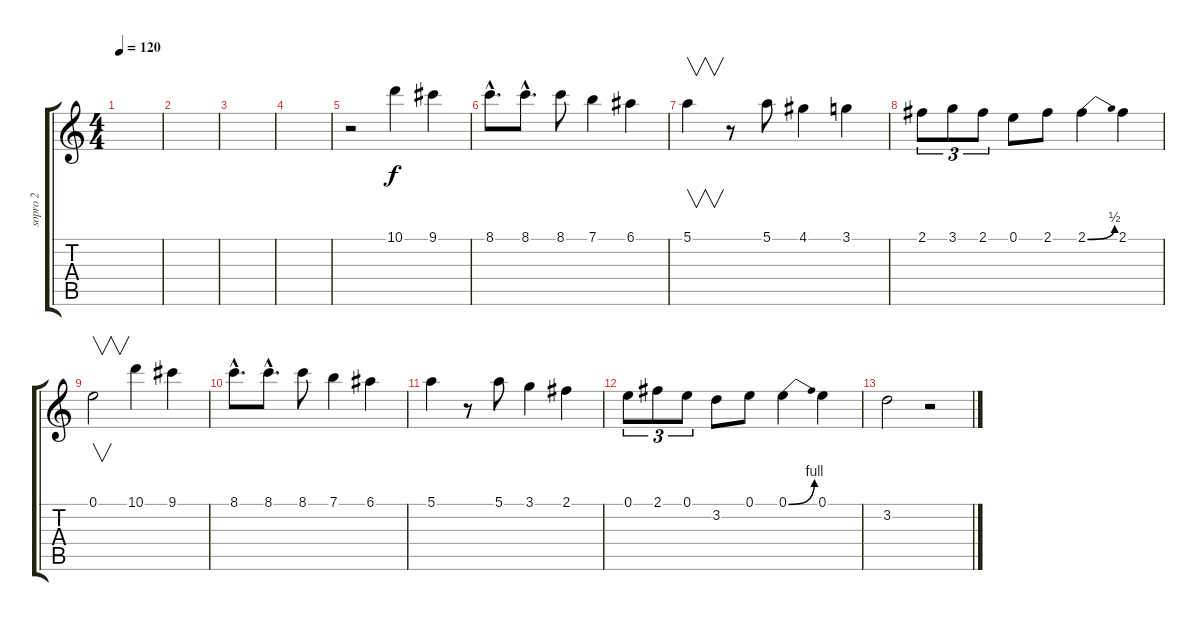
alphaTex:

\track ("sopro 2" "sopro 2") {instrument overdrivenguitar}
\staff {score tabs}
\tuning (E4 B3 G3 D3 A2 E2) {hide}
\ts (4 4)
\tempo 120
\clef g2
\ks c
|
|
|
|
r.2 10.1.4 9.1.4 |
8.1{hac}.8{d} 8.1{hac}.8{d} 8.1.8 7.1.4 6.1.4 |
5.1.4{v} r.8 5.1.8 4.1.4 3.1.4 |
2.1.8{tu (3 2)} 3.1.8{tu (3 2)} 2.1.8{tu (3 2)} 0.1.8 2.1.8 2.1{be (bend 0 0 60 2)}.4 2.1.4 |
0.1.2{v} 10.1.4 9.1.4 |
8.1{hac}.8{d} 8.1{hac}.8{d} 8.1.8 7.1.4 6.1.4 |
5.1.4 r.8 5.1.8 3.1.4 2.1.4 |
0.1.8{tu (3 2)} 2.1.8{tu (3 2)} 0.1.8{tu (3 2)} 3.2.8 0.1.8 0.1{be (bend 0 0 60 4)}.4 0.1.4 |
3.2.2 r.2
